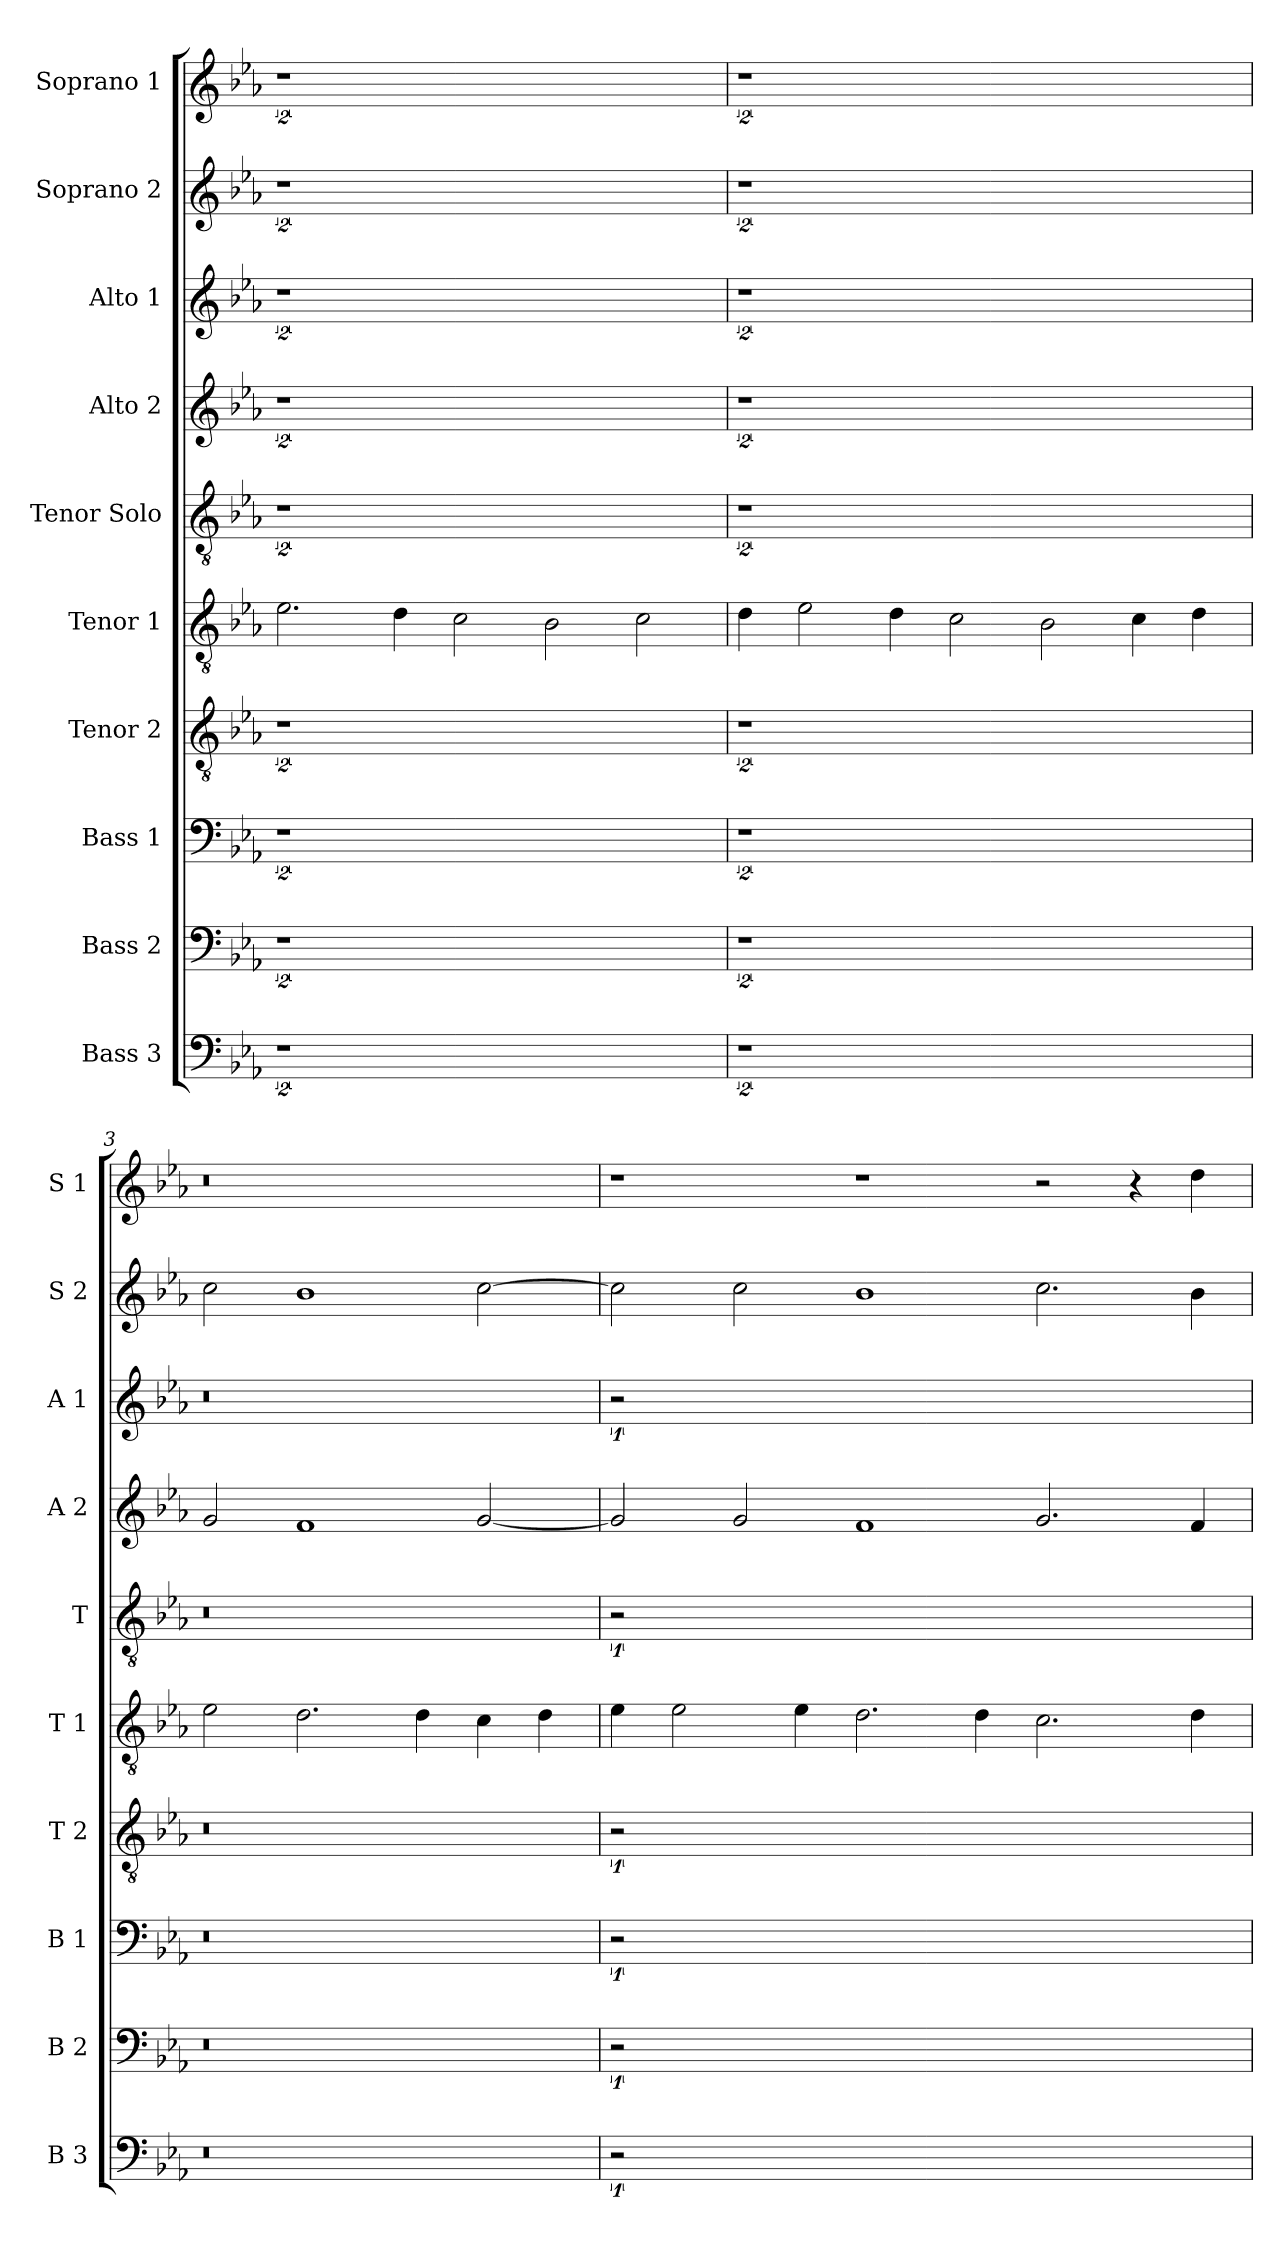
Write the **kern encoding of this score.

**kern	**kern	**kern	**kern	**kern	**kern	**kern	**kern	**kern	**kern
*part10	*part9	*part8	*part7	*part6	*part5	*part4	*part3	*part2	*part1
*staff10	*staff9	*staff8	*staff7	*staff6	*staff5	*staff4	*staff3	*staff2	*staff1
*I"Bass 3	*I"Bass 2	*I"Bass 1	*I"Tenor 2	*I"Tenor 1	*I"Tenor Solo	*I"Alto 2	*I"Alto 1	*I"Soprano 2	*I"Soprano 1
*I'B 3	*I'B 2	*I'B 1	*I'T 2	*I'T 1	*I'T	*I'A 2	*I'A 1	*I'S 2	*I'S 1
*clefF4	*clefF4	*clefF4	*clefGv2	*clefGv2	*clefGv2	*clefG2	*clefG2	*clefG2	*clefG2
*k[b-e-a-]	*k[b-e-a-]	*k[b-e-a-]	*k[b-e-a-]	*k[b-e-a-]	*k[b-e-a-]	*k[b-e-a-]	*k[b-e-a-]	*k[b-e-a-]	*k[b-e-a-]
*c:	*c:	*c:	*c:	*c:	*c:	*c:	*c:	*c:	*c:
=1	=1	=1	=1	=1	=1	=1	=1	=1	=1
2%5r	2%5r	2%5r	2%5r	2.e-	2%5r	2%5r	2%5r	2%5r	2%5r
.	.	.	.	4d	.	.	.	.	.
.	.	.	.	2c	.	.	.	.	.
.	.	.	.	2B-	.	.	.	.	.
.	.	.	.	2c	.	.	.	.	.
=2	=2	=2	=2	=2	=2	=2	=2	=2	=2
2%5r	2%5r	2%5r	2%5r	4d	2%5r	2%5r	2%5r	2%5r	2%5r
.	.	.	.	2e-	.	.	.	.	.
.	.	.	.	4d	.	.	.	.	.
.	.	.	.	2c	.	.	.	.	.
.	.	.	.	2B-	.	.	.	.	.
.	.	.	.	4c	.	.	.	.	.
.	.	.	.	4d	.	.	.	.	.
=3	=3	=3	=3	=3	=3	=3	=3	=3	=3
0r	0r	0r	0r	2e-	0r	2g	0r	2cc	0r
.	.	.	.	2.d	.	1f	.	1b-	.
.	.	.	.	4d	.	.	.	.	.
.	.	.	.	4c	.	[2g	.	[2cc	.
.	.	.	.	4d	.	.	.	.	.
=4	=4	=4	=4	=4	=4	=4	=4	=4	=4
1%3r	1%3r	1%3r	1%3r	4e-	1%3r	2g]	1%3r	2cc]	1r
.	.	.	.	2e-	.	.	.	.	.
.	.	.	.	.	.	2g	.	2cc	.
.	.	.	.	4e-	.	.	.	.	.
.	.	.	.	2.d	.	1f	.	1b-	1r
.	.	.	.	4d	.	.	.	.	.
.	.	.	.	2.c	.	2.g	.	2.cc	2r
.	.	.	.	.	.	.	.	.	4r
.	.	.	.	4d	.	4f	.	4b-	4dd
=	=	=	=	=	=	=	=	=	=
*-	*-	*-	*-	*-	*-	*-	*-	*-	*-
